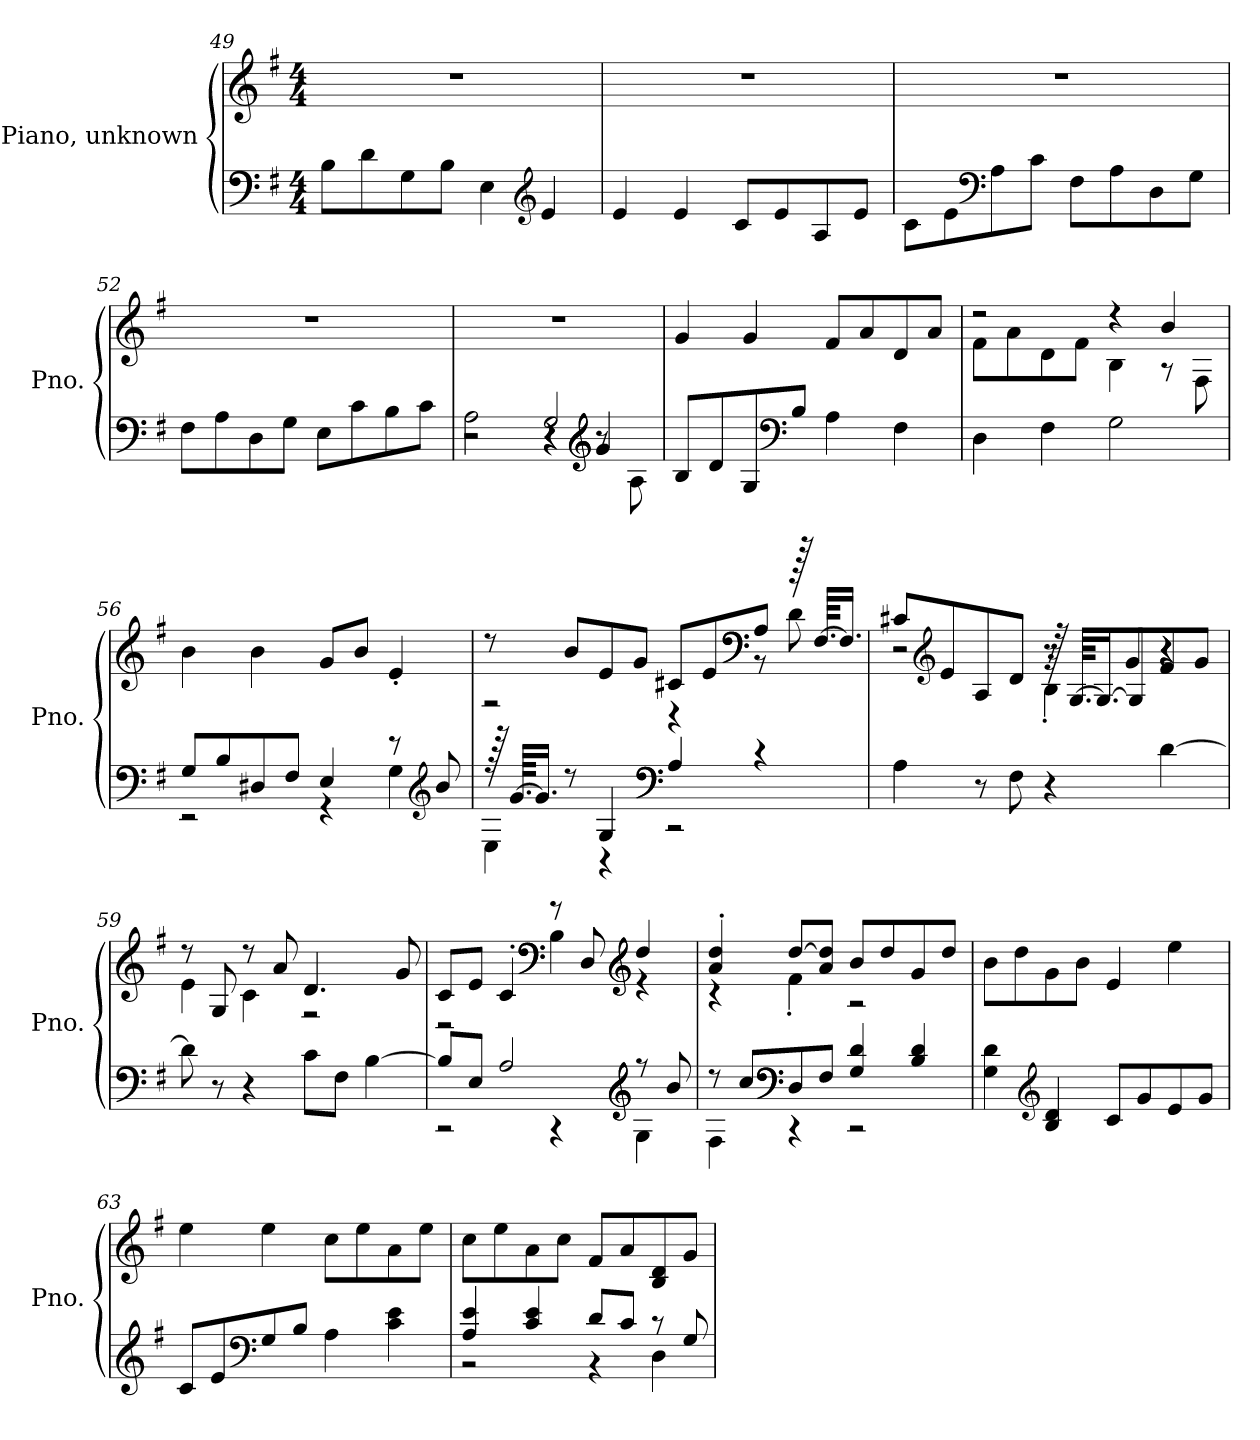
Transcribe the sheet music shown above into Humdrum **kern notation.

**kern	**kern
*part1	*part1
*staff2	*staff1
*I"Piano, unknown	*
*I'Pno.	*
*clefF4	*clefG2
*k[f#]	*k[f#]
*M4/4	*M4/4
=49	=49
8B\L	1r
8d\	.
8G\	.
8B\J	.
4E\	.
*clefG2	*
4e/	.
=50	=50
4e/	1r
4e/	.
8c/L	.
8e/	.
8A/	.
8e/J	.
=51	=51
8c\L	1r
8e\	.
*clefF4	*
8A\	.
8c\J	.
8F#\L	.
8A\	.
8D\	.
8G\J	.
!!LO:PB:g=z
=52	=52
8F#\L	1r
8A\	.
8D\	.
8G\J	.
8E\L	.
8c\	.
8B\	.
8c\J	.
=53	=53
*^	*
*	*^	*
2r	2A\	2r	1r
4r	4r	2G/	.
*clefG2	*	*	*
4g/	8r	.	.
.	8A\	.	.
*v	*v	*v	*
=54	=54
8B/L	4g/
8d/	.
8G/	4g/
*clefF4	*
8B/J	.
4A\	8f#/L
.	8a/
4F#\	8d/
.	8a/J
=55	=55
*	*^
4D\	2r	8f#\L
.	.	8a\
4F#\	.	8d\
.	.	8f#\J
2G\	4r	4B\
.	4b/	8r
.	.	8F#\
*	*v	*v
=56	=56
*^	*
8G/L	2r	4b\
8B/	.	.
8D#X/	.	4b\
8F#/J	.	.
4E/	4r	8g/L
.	.	8b/J
8r	4G\	4e'/
*clefG2	*	*
8b/	.	.
!!LO:LB:g=z
=57	=57	=57
*	*	*^
128r	4E\	8r	2r
[64.g/KKLL	.	.	.
16.g/JJ]	.	.	.
8r	.	8b/L	.
4G/	4r	8e/	.
.	.	8g/J	.
*clefF4	*	*	*
4A/	2r	8c#X/L	4r
.	.	8e/	.
*	*	*clefF4	*
4r	.	8A/J	8r
.	.	128r	8d\
.	.	[64.F#/KKLL	.
.	.	16.F#/JJ]	.
*v	*v	*	*
=58	=58	=58
*	*	*^
4A\	8c#X/L	2r	2r
*	*clefG2	*	*
.	8e/	.	.
8r	8A/	.	.
8F#\	8d/J	.	.
4r	8r	4B'\	128r
.	.	.	[64.G/KKLL
.	.	.	16.G/J_
.	8g/L	.	8G/J]
[4d\	8f#/	4r	4r
.	8g/J	.	.
*	*	*v	*v
=59	=59	=59
8d\]	8r	4e\
8r	8G/	.
4r	8r	4c\
.	8a/	.
8c\L	4.d/	2r
8F#\J	.	.
[4B\	.	.
.	8g/	.
!!LO:LB:g=z	!!
=60	=60	=60
*^	*	*
8B/L]	2r	8c/L	2r
8E/J	.	8e/J	.
2A/	.	4c'/	.
*	*	*clefF4	*
.	4r	8r	4B\
.	.	8D/	.
*clefG2	*	*clefG2	*
8r	4G\	4dd/	4r
8b/	.	.	.
=61	=61	=61	=61
8r	4F#\	4a/' 4dd/'	4r
8cc/L	.	.	.
*clefF4	*	*	*
8D/	4r	[8dd/L	4f#'\
8F#/J	.	8a/ 8dd/]J	.
4G/ 4d/	2r	8b/L	2r
.	.	8dd/	.
4B/ 4d/	.	8g/	.
.	.	8dd/J	.
*v	*v	*	*
*	*v	*v
=62	=62
4G\ 4d\	8b\L
.	8dd\
*clefG2	*
4B/ 4d/	8g\
.	8b\J
8c/L	4e/
8g/	.
8e/	4ee\
8g/J	.
=63	=63
8c/L	4ee\
8e/	.
*clefF4	*
8G/	4ee\
8B/J	.
4A\	8cc\L
.	8ee\
4c\ 4e\	8a\
.	8ee\J
!!LO:LB:g=z
=64	=64
*^	*
4A/ 4e/	2r	8cc\L
.	.	8ee\
4c/ 4e/	.	8a\
.	.	8cc\J
8d/L	4r	8f#/L
8c/J	.	8a/
8r	4D\	8B/ 8d/
8G/	.	8g/J
*v	*v	*
=	=
*-	*-
